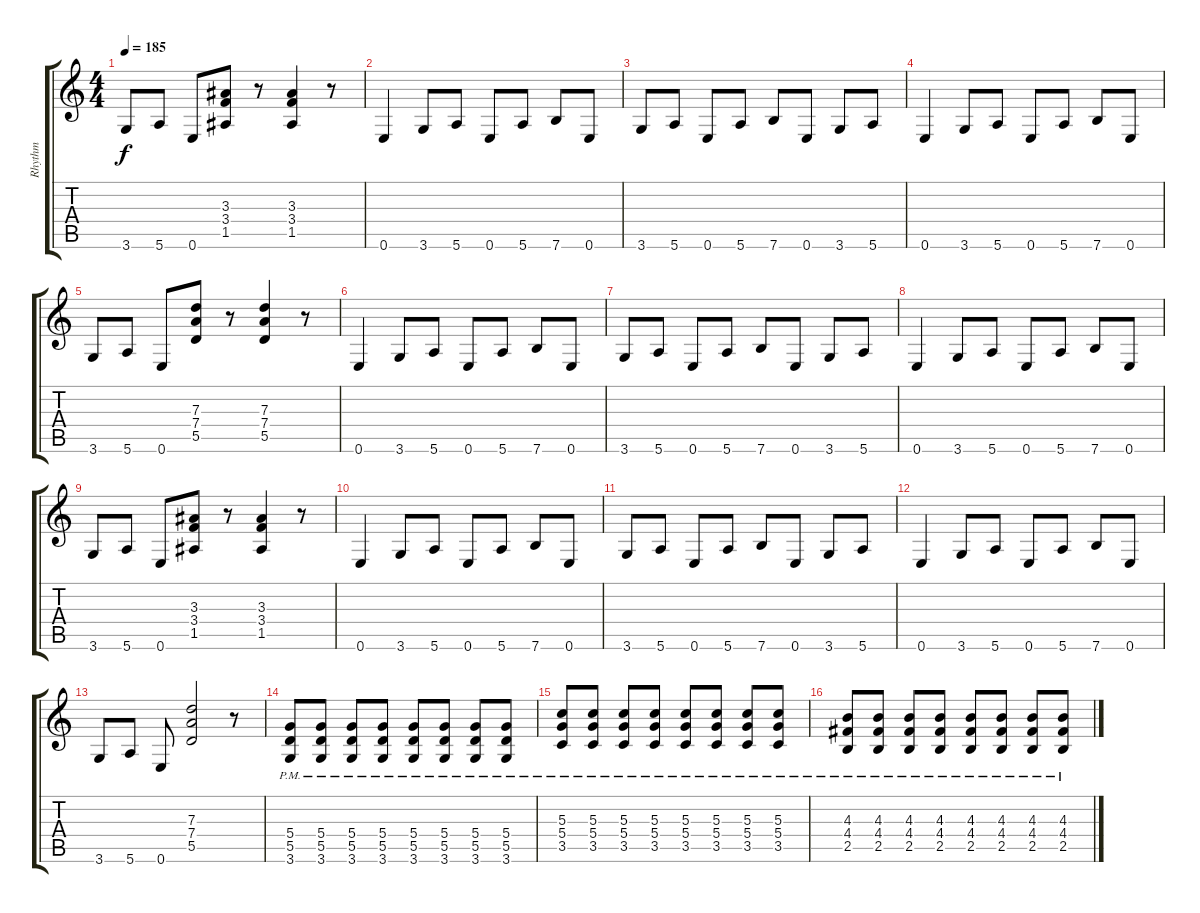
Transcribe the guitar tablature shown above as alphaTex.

\track ("Rhythm" "Rhythm") {instrument distortionguitar}
\staff {score tabs}
\tuning (E4 B3 G3 D3 A2 E2) {hide}
\ts (4 4)
\tempo 185
\clef g2
\ks c
3.6.8{dy f} 5.6.8 0.6.8 (3.3 3.4 1.5).8 r.8 (3.3 3.4 1.5).4 r.8 |
0.6.4 3.6.8 5.6.8 0.6.8 5.6.8 7.6.8 0.6.8 |
3.6.8 5.6.8 0.6.8 5.6.8 7.6.8 0.6.8 3.6.8 5.6.8 |
0.6.4 3.6.8 5.6.8 0.6.8 5.6.8 7.6.8 0.6.8 |
3.6.8 5.6.8 0.6.8 (7.3 7.4 5.5).8 r.8 (7.3 7.4 5.5).4 r.8 |
0.6.4 3.6.8 5.6.8 0.6.8 5.6.8 7.6.8 0.6.8 |
3.6.8 5.6.8 0.6.8 5.6.8 7.6.8 0.6.8 3.6.8 5.6.8 |
0.6.4 3.6.8 5.6.8 0.6.8 5.6.8 7.6.8 0.6.8 |
3.6.8 5.6.8 0.6.8 (3.3 3.4 1.5).8 r.8 (3.3 3.4 1.5).4 r.8 |
0.6.4 3.6.8 5.6.8 0.6.8 5.6.8 7.6.8 0.6.8 |
3.6.8 5.6.8 0.6.8 5.6.8 7.6.8 0.6.8 3.6.8 5.6.8 |
0.6.4 3.6.8 5.6.8 0.6.8 5.6.8 7.6.8 0.6.8 |
3.6.8 5.6.8 0.6.8 (7.3 7.4 5.5).2 r.8 |
(5.4{pm} 5.5{pm} 3.6{pm}).8 (5.4{pm} 5.5{pm} 3.6{pm}).8 (5.4{pm} 5.5{pm} 3.6{pm}).8 (5.4{pm} 5.5{pm} 3.6{pm}).8 (5.4{pm} 5.5{pm} 3.6{pm}).8 (5.4{pm} 5.5{pm} 3.6{pm}).8 (5.4{pm} 5.5{pm} 3.6{pm}).8 (5.4{pm} 5.5{pm} 3.6{pm}).8 |
(5.3{pm} 5.4{pm} 3.5{pm}).8 (5.3{pm} 5.4{pm} 3.5{pm}).8 (5.3{pm} 5.4{pm} 3.5{pm}).8 (5.3{pm} 5.4{pm} 3.5{pm}).8 (5.3{pm} 5.4{pm} 3.5{pm}).8 (5.3{pm} 5.4{pm} 3.5{pm}).8 (5.3{pm} 5.4{pm} 3.5{pm}).8 (5.3{pm} 5.4{pm} 3.5{pm}).8 |
(4.3{pm} 4.4{pm} 2.5{pm}).8 (4.3{pm} 4.4{pm} 2.5{pm}).8 (4.3{pm} 4.4{pm} 2.5{pm}).8 (4.3{pm} 4.4{pm} 2.5{pm}).8 (4.3{pm} 4.4{pm} 2.5{pm}).8 (4.3{pm} 4.4{pm} 2.5{pm}).8 (4.3{pm} 4.4{pm} 2.5{pm}).8 (4.3{pm} 4.4{pm} 2.5{pm}).8
